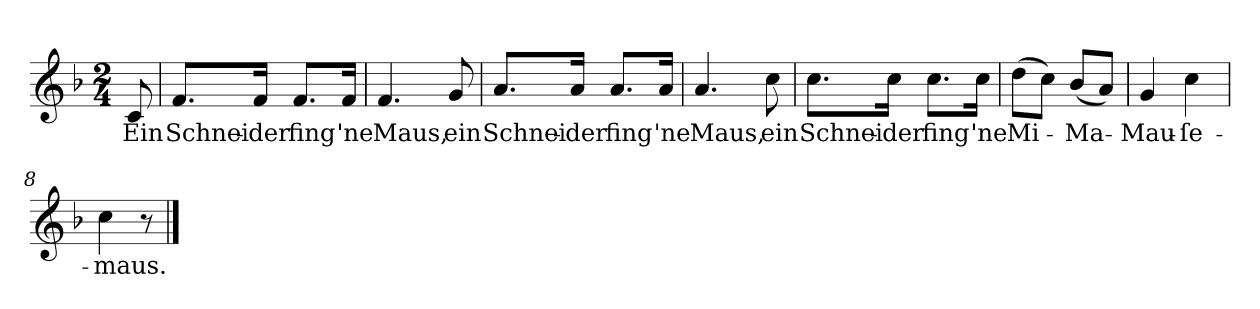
**kern	**text
*part1	*part1
*staff1	*staff1
*clefG2	*
*k[b-]	*
*F:	*
*M2/4	*
=	=
8c	Ein
=1	=1
8.f/L	Schnei-
16f/Jk	-der
8.f/L	fing
16f/Jk	'ne
=2	=2
4.f	Maus,
8g	ein
=3	=3
8.a/L	Schnei-
16a/Jk	-der
8.a/L	fing
16a/Jk	'ne
=4	=4
4.a	Maus,
8cc	ein
=5	=5
8.cc\L	Schnei-
16cc\Jk	-der
8.cc\L	fing
16cc\Jk	'ne
=6	=6
(8dd\L	Mi-
8cc\J)	.
(8b-/L	-Ma-
8a/J)	.
=7	=7
4g	-Mau-
4cc	-ſe-
=8	=8
4cc	-maus.
8r	.
==	==
*-	*-
